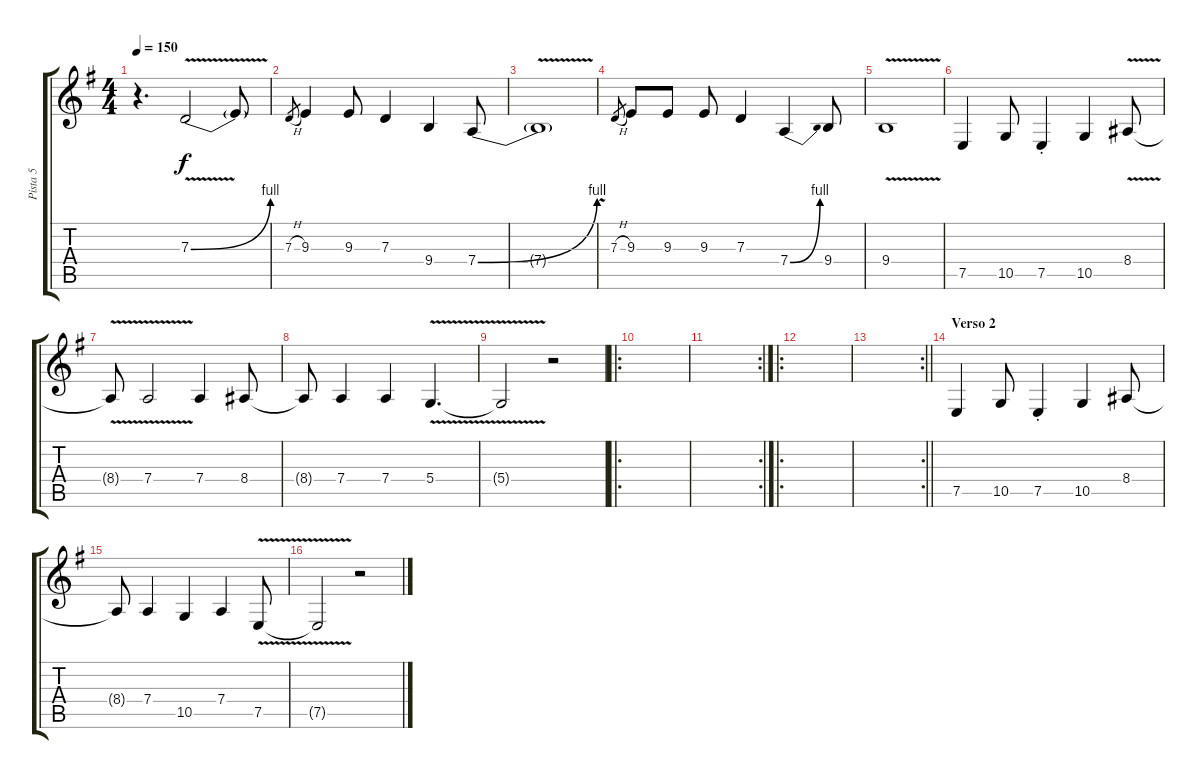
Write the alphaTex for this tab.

\track ("Pista 5" "Pista 5") {instrument oboe}
\staff {score tabs}
\tuning (E4 B3 G3 D3 A2 E2) {hide}
\ts (4 4)
\tempo 150
\clef g2
\ks g
r.4{d dy f} 7.3{be (bend 0 0 60 4) v}.2 7.3{t}.8 |
7.3{h}.8{gr} 9.3.4 9.3.8 7.3.4 9.4.4 7.4{be (bend 0 0 60 4)}.8 |
7.4{v t}.1 |
7.3{h}.8{gr} 9.3.8 9.3.8 9.3.8 7.3.4 7.4{be (bend 0 0 60 4)}.4 9.4.8 |
9.4{v}.1 |
7.5.4 10.5.8 7.5{st}.4 10.5.4 8.4{v}.8 |
8.4{t}.8 7.4{v}.2 7.4.4 8.4.8 |
8.4{t}.8 7.4.4 7.4.4 5.4{v}.4{d} |
5.4{t}.2 r.2 |
\ro
|
\rc 2
|
\ro
|
\rc 2
\barLineRight lightlight
|
\section ("" "Verso 2")
7.5.4 10.5.8 7.5{st}.4 10.5.4 8.4.8 |
8.4{t}.8 7.4.4 10.5.4 7.4.4 7.5{v}.8 |
7.5{v t}.2 r.2
